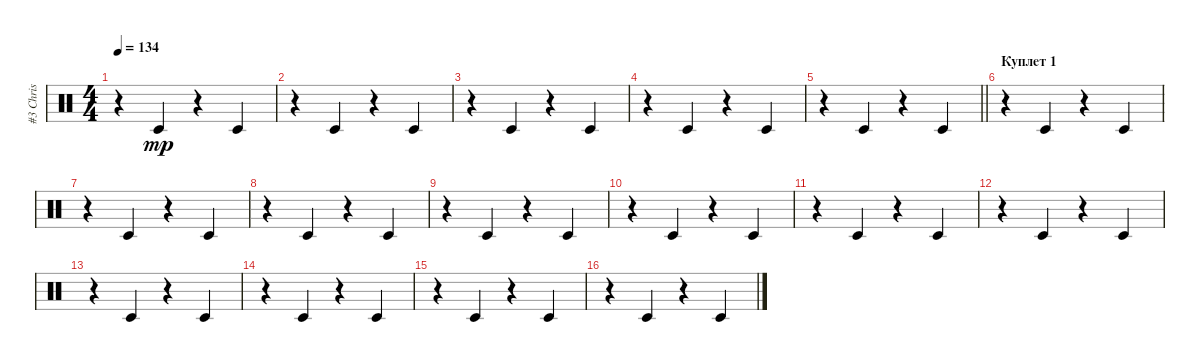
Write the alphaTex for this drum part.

\track ("#3 Chris" "#3 Chris") {instrument percussion}
\staff {score}
\articulation defaults
\ts (4 4)
\tempo 134
\clef neutral
\ks c
r.4{dy mp} "Timbale low (hit)".4 r.4 "Timbale low (hit)".4 |
r.4 "Timbale low (hit)".4 r.4 "Timbale low (hit)".4 |
r.4 "Timbale low (hit)".4 r.4 "Timbale low (hit)".4 |
r.4 "Timbale low (hit)".4 r.4 "Timbale low (hit)".4 |
\barLineRight lightlight
r.4 "Timbale low (hit)".4 r.4 "Timbale low (hit)".4 |
\section ("" "Куплет 1")
r.4 "Timbale low (hit)".4 r.4 "Timbale low (hit)".4 |
r.4 "Timbale low (hit)".4 r.4 "Timbale low (hit)".4 |
r.4 "Timbale low (hit)".4 r.4 "Timbale low (hit)".4 |
r.4 "Timbale low (hit)".4 r.4 "Timbale low (hit)".4 |
r.4 "Timbale low (hit)".4 r.4 "Timbale low (hit)".4 |
r.4 "Timbale low (hit)".4 r.4 "Timbale low (hit)".4 |
r.4 "Timbale low (hit)".4 r.4 "Timbale low (hit)".4 |
r.4 "Timbale low (hit)".4 r.4 "Timbale low (hit)".4 |
r.4 "Timbale low (hit)".4 r.4 "Timbale low (hit)".4 |
r.4 "Timbale low (hit)".4 r.4 "Timbale low (hit)".4 |
r.4 "Timbale low (hit)".4 r.4 "Timbale low (hit)".4
